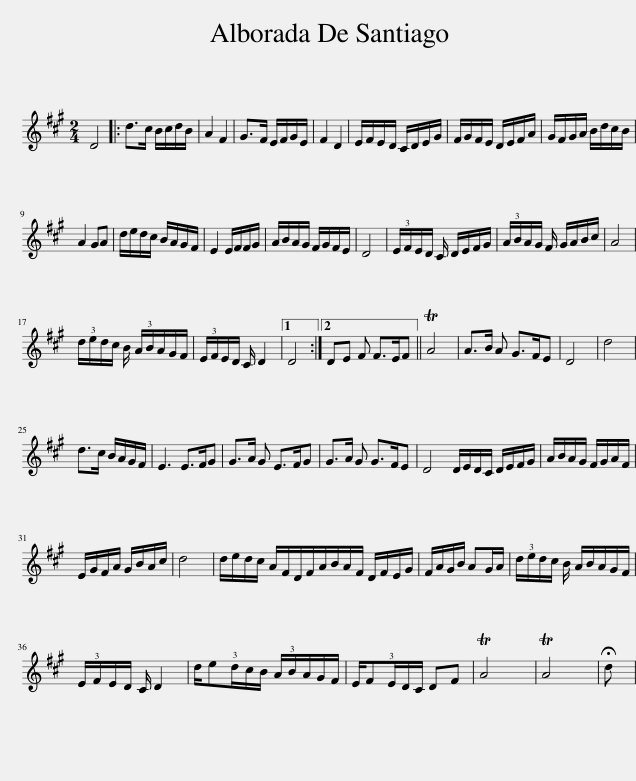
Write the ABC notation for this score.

X:1
L:1/8
M:2/4
I:linebreak $
K:A
V:1 treble
V:1
 D4 |: d>c B/c/d/B/ | A2 F2 | G>F E/F/G/E/ | F2 D2 | %5
 E/F/E/D/ C/D/E/G/ | F/G/F/E/ D/E/F/A/ | G/F/G/A/ B/d/c/B/ |$ A2 GA | d/e/d/c/ B/A/G/F/ | %10
 E2 E/F/F/G/ | A/B/A/G/ F/G/F/E/ | D4 | E/!3!F/E/D/ C/ D/E/F/G/ | A/!3!B/A/G/ F/ G/A/B/c/ | %15
 A4 |$ d/!3!e/d/c/ B/ A/!3!B/A/G/F/ | E/!3!F/E/D/ C/ D2 |1 D4 :|2 DE F F>EF || %20
 TA4 | A>B A G>FE | D4 | d4 |$ d>c B/A/G/F/ | %25
 E3 E>FG | G>A G E>FG | G>A G G>FE | D4 D/E/D/C/ D/E/F/G/ | A/B/A/G/ F/G/A/F/ |$ %30
 E/G/F/A/ G/B/A/c/ | d4 | d/e/d/c/ A/F/D/F/A/B/A/F/ D/F/E/G/ | F/A/G/B/ AG/A/ | d/!3!e/d/c/ B/ A/B/A/G/F/ |$ %35
 E/!3!F/E/D/ C/ D2 | d/e!3!d/c/B/ A/!3!B/A/G/F/ | E/F!3!E/D/C/ DF | TA4 | TA4 | %40
 !fermata!d | %41
